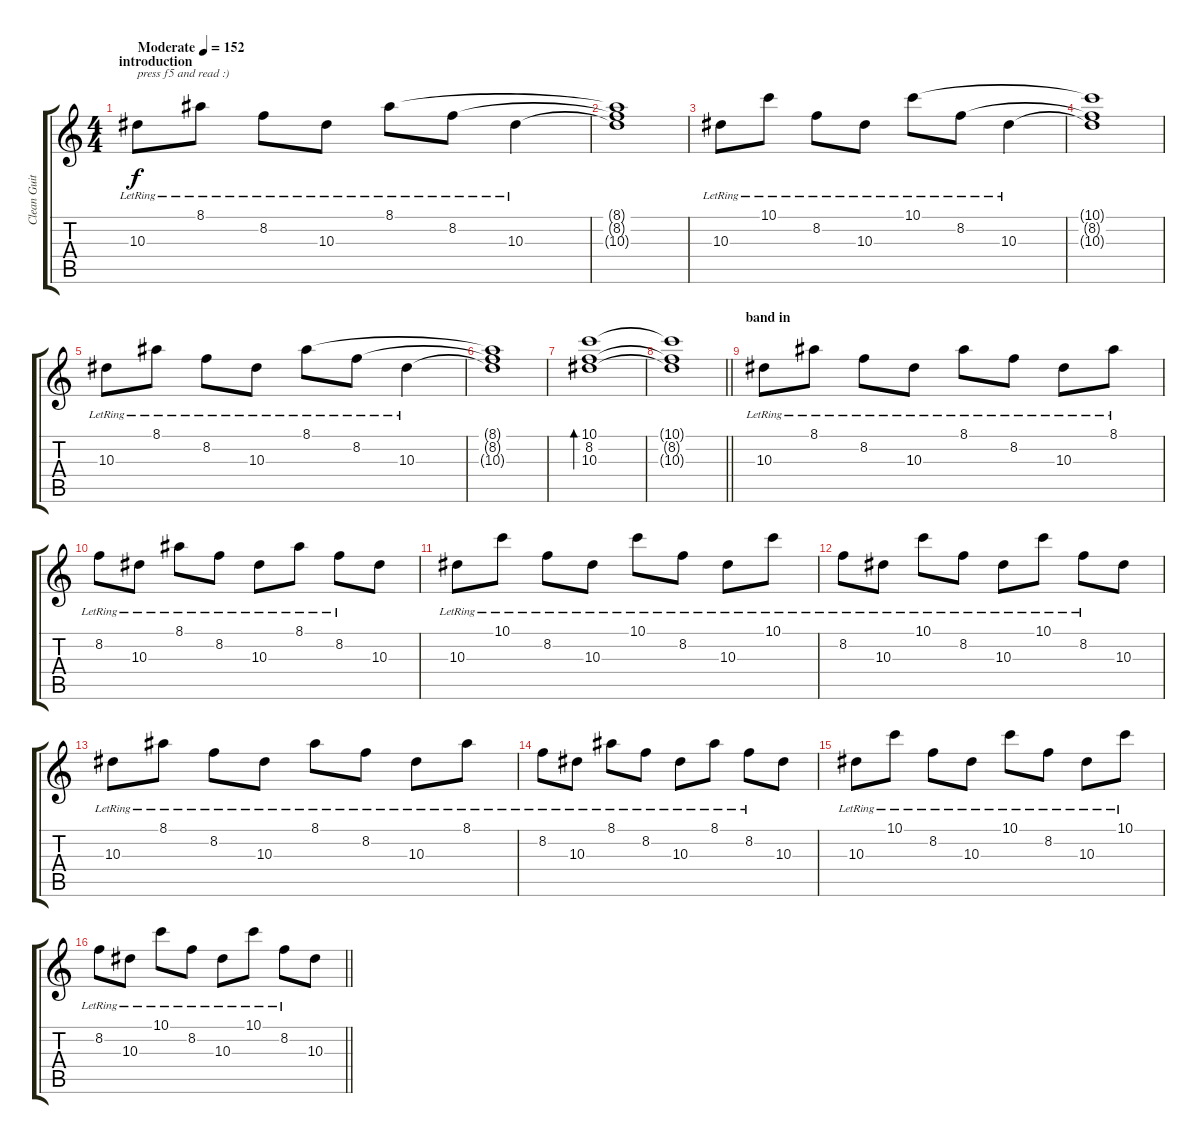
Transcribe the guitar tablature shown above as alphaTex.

\track ("Clean Guitar 1" "Clean Guit") {instrument electricguitarclean}
\staff {score tabs}
\tuning (D4 A3 F3 C3 G2 C2) {hide}
\ts (4 4)
\section ("" "introduction")
\tempo (152 "Moderate")
\clef g2
\ks c
10.3{lr}.8{txt "press f5 and read :)" dy f instrument electricguitarclean} 8.1{lr}.8 8.2{lr}.8 10.3{lr}.8 8.1{lr}.8 8.2{lr}.8 10.3{lr}.4 |
(8.1{t} 8.2{t} 10.3{t}).1 |
10.3{lr}.8 10.1{lr}.8 8.2{lr}.8 10.3{lr}.8 10.1{lr}.8 8.2{lr}.8 10.3{lr}.4 |
(10.1{t} 8.2{t} 10.3{t}).1 |
10.3{lr}.8 8.1{lr}.8 8.2{lr}.8 10.3{lr}.8 8.1{lr}.8 8.2{lr}.8 10.3{lr}.4 |
(8.1{t} 8.2{t} 10.3{t}).1 |
(10.1 8.2 10.3).1{bd 240} |
\barLineRight lightlight
(10.1{t} 8.2{t} 10.3{t}).1 |
\section ("" "band in")
10.3{lr}.8 8.1{lr}.8 8.2{lr}.8 10.3{lr}.8 8.1{lr}.8 8.2{lr}.8 10.3{lr}.8 8.1{lr}.8 |
8.2{lr}.8 10.3{lr}.8 8.1{lr}.8 8.2{lr}.8 10.3{lr}.8 8.1{lr}.8 8.2{lr}.8 10.3.8 |
10.3{lr}.8 10.1{lr}.8 8.2{lr}.8 10.3{lr}.8 10.1{lr}.8 8.2{lr}.8 10.3{lr}.8 10.1{lr}.8 |
8.2{lr}.8 10.3{lr}.8 10.1{lr}.8 8.2{lr}.8 10.3{lr}.8 10.1{lr}.8 8.2{lr}.8 10.3.8 |
10.3{lr}.8 8.1{lr}.8 8.2{lr}.8 10.3{lr}.8 8.1{lr}.8 8.2{lr}.8 10.3{lr}.8 8.1{lr}.8 |
8.2{lr}.8 10.3{lr}.8 8.1{lr}.8 8.2{lr}.8 10.3{lr}.8 8.1{lr}.8 8.2{lr}.8 10.3.8 |
10.3{lr}.8 10.1{lr}.8 8.2{lr}.8 10.3{lr}.8 10.1{lr}.8 8.2{lr}.8 10.3{lr}.8 10.1{lr}.8 |
\barLineRight lightlight
8.2{lr}.8 10.3{lr}.8 10.1{lr}.8 8.2{lr}.8 10.3{lr}.8 10.1{lr}.8 8.2{lr}.8 10.3.8
